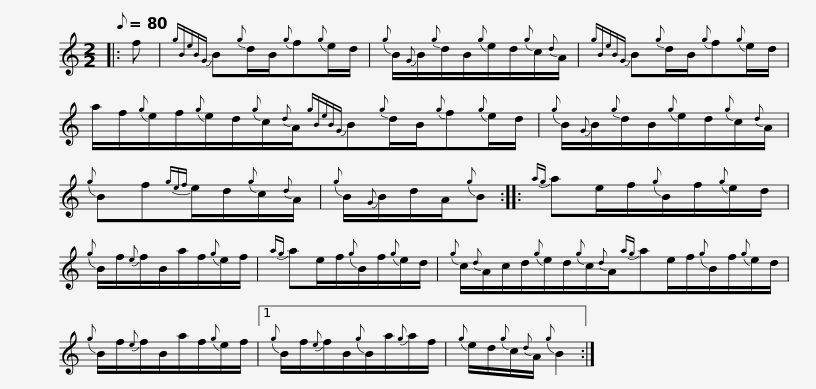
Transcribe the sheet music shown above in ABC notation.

X:1
L:1/8
Q:1/8=80
M:2/2
I:linebreak $
K:C
V:1 treble
V:1
|: f |{gBeBG} B{g}d/B/{g}f{g}e/d/ |{g} B/{G}B/{g}d/B/{g}e/d/{g}c/{d}A/ |{gBeBG} B{g}d/B/{g}f{g}e/d/ |$ a/f/{g}e/f/{g}e/d/{g}c/{d}A/{gBeBG}B{g}d/B/{g}f{g}e/d/ | %5
{g} B/{G}B/{g}d/B/{g}e/d/{g}c/{d}A/ |${g} Bf{gef}e/d/{g}c/{d}A/ |{g} B/{G}B/d/A/{g}B ::{ag} ae/f/{g}B/f/{g}e/d/ |{g} B/f/{e}f/B/a/f/{g}e/f/ |$ %10
{ag} ae/f/{g}B/f/{g}e/d/ |{g} c/{d}A/c/d/{g}e/d/{g}c/{d}A/{ag}ae/f/{g}B/f/{g}e/d/ |{g} B/f/{e}f/B/a/f/{g}e/f/ |1${g} B/f/{e}f/B/{g}B/a/{g}a/f/ |{g} e/d/{g}c/{d}A/{g} B2 :| %15
